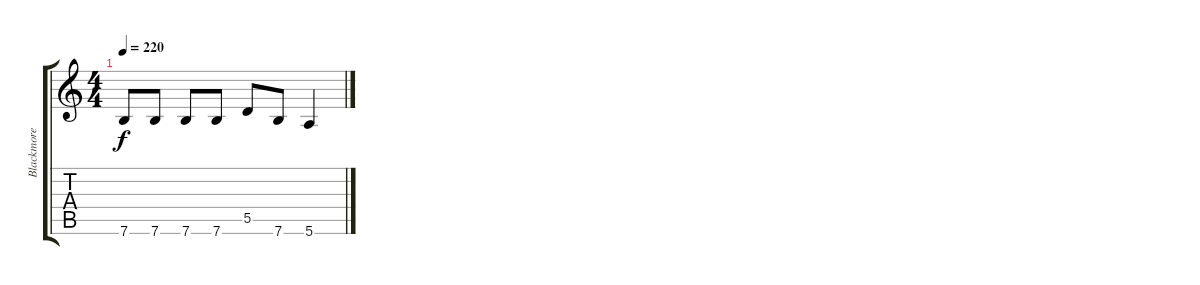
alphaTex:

\track ("Blackmore" "Blackmore") {instrument distortionguitar}
\staff {score tabs}
\tuning (E4 B3 G3 D3 A2 E2) {hide}
\ts (4 4)
\tempo 220
\clef g2
\ks c
7.6.8{dy f} 7.6.8 7.6.8 7.6.8 5.5.8 7.6.8 5.6.4
